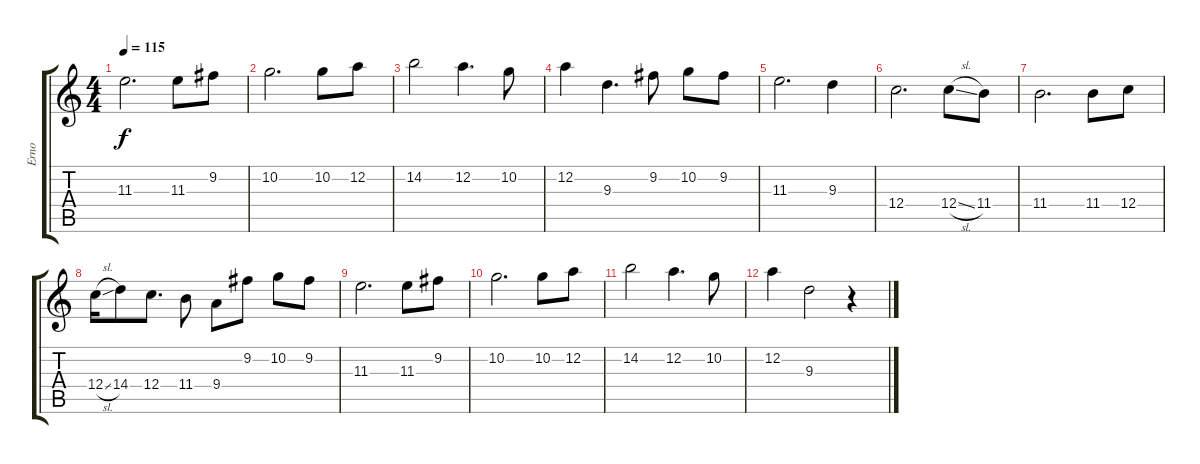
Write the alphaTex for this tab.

\track ("Erno" "Erno") {instrument distortionguitar}
\staff {score tabs}
\tuning (D4 A3 F3 C3 G2 D2) {hide}
\ts (4 4)
\tempo 115
\clef g2
\ks c
11.3.2{d dy f} 11.3.8 9.2.8 |
10.2.2{d} 10.2.8 12.2.8 |
14.2.2 12.2.4{d} 10.2.8 |
12.2.4 9.3.4{d} 9.2.8 10.2.8 9.2.8 |
11.3.2{d} 9.3.4 |
12.4.2{d} 12.4{sl}.8 11.4.8 |
11.4.2{d} 11.4.8 12.4.8 |
12.4{sl}.16 14.4.8 12.4.8{d} 11.4.8 9.4.8 9.2.8 10.2.8 9.2.8 |
11.3.2{d} 11.3.8 9.2.8 |
10.2.2{d} 10.2.8 12.2.8 |
14.2.2 12.2.4{d} 10.2.8 |
12.2.4 9.3.2 r.4
